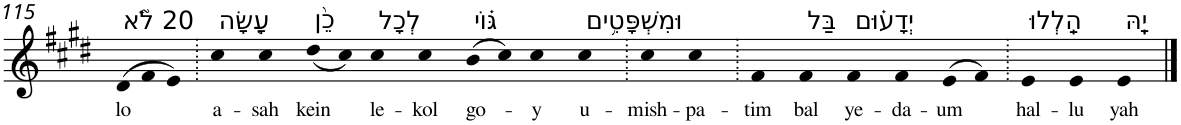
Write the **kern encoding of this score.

**kern	**text
*part1	*part1
*staff1	*staff1
*I"Piano	*
*I'Pno	*
!!LO:PB:g=z
*clefG2	*
*k[f#c#g#d#]	*
*E:	*
*Xtuplet	*
=115	=115
!LO:TX:a:t=20 לֹ֘א	!
!	!LO:LY:b
(>12d#	lo
12f#	.
12e)	.
=116.	=116.
!LO:TX:a:t=עָ֤שָׂה	!
!	!LO:LY:b
4cc#	a-
!	!LO:LY:b
4cc#	-sah
!LO:TX:a:t=כֵ֨ן	!
!	!LO:LY:b
(<8dd#	kein
8cc#)	.
!LO:TX:a:t=לְכָל	!
!	!LO:LY:b
4cc#	le-
!	!LO:LY:b
4cc#	-kol
!LO:TX:a:t=גּ֗וֹי	!
!	!LO:LY:b
(>8b	go-
8cc#)	.
!	!LO:LY:b
4cc#	-y
!LO:TX:a:t=וּמִשְׁפָּטִ֥ים	!
!	!LO:LY:b
4cc#	u-
=117.	=117.
!	!LO:LY:b
4cc#	-mish-
!	!LO:LY:b
4cc#	-pa-
=118.	=118.
!	!LO:LY:b
4f#	-tim
!LO:TX:a:t=בַּל	!
!	!LO:LY:b
4f#	bal
!LO:TX:a:t=יְדָע֗וּם	!
!	!LO:LY:b
4f#	ye-
!	!LO:LY:b
4f#	-da-
!	!LO:LY:b
(>8e	-um
8f#)	.
=119.	=119.
!LO:TX:a:t=הַֽלְלוּ	!
!	!LO:LY:b
4e	hal-
!	!LO:LY:b
4e	-lu
!LO:TX:a:t=יָֽהּ	!
!	!LO:LY:b
4e	yah
==	==
*-	*-
